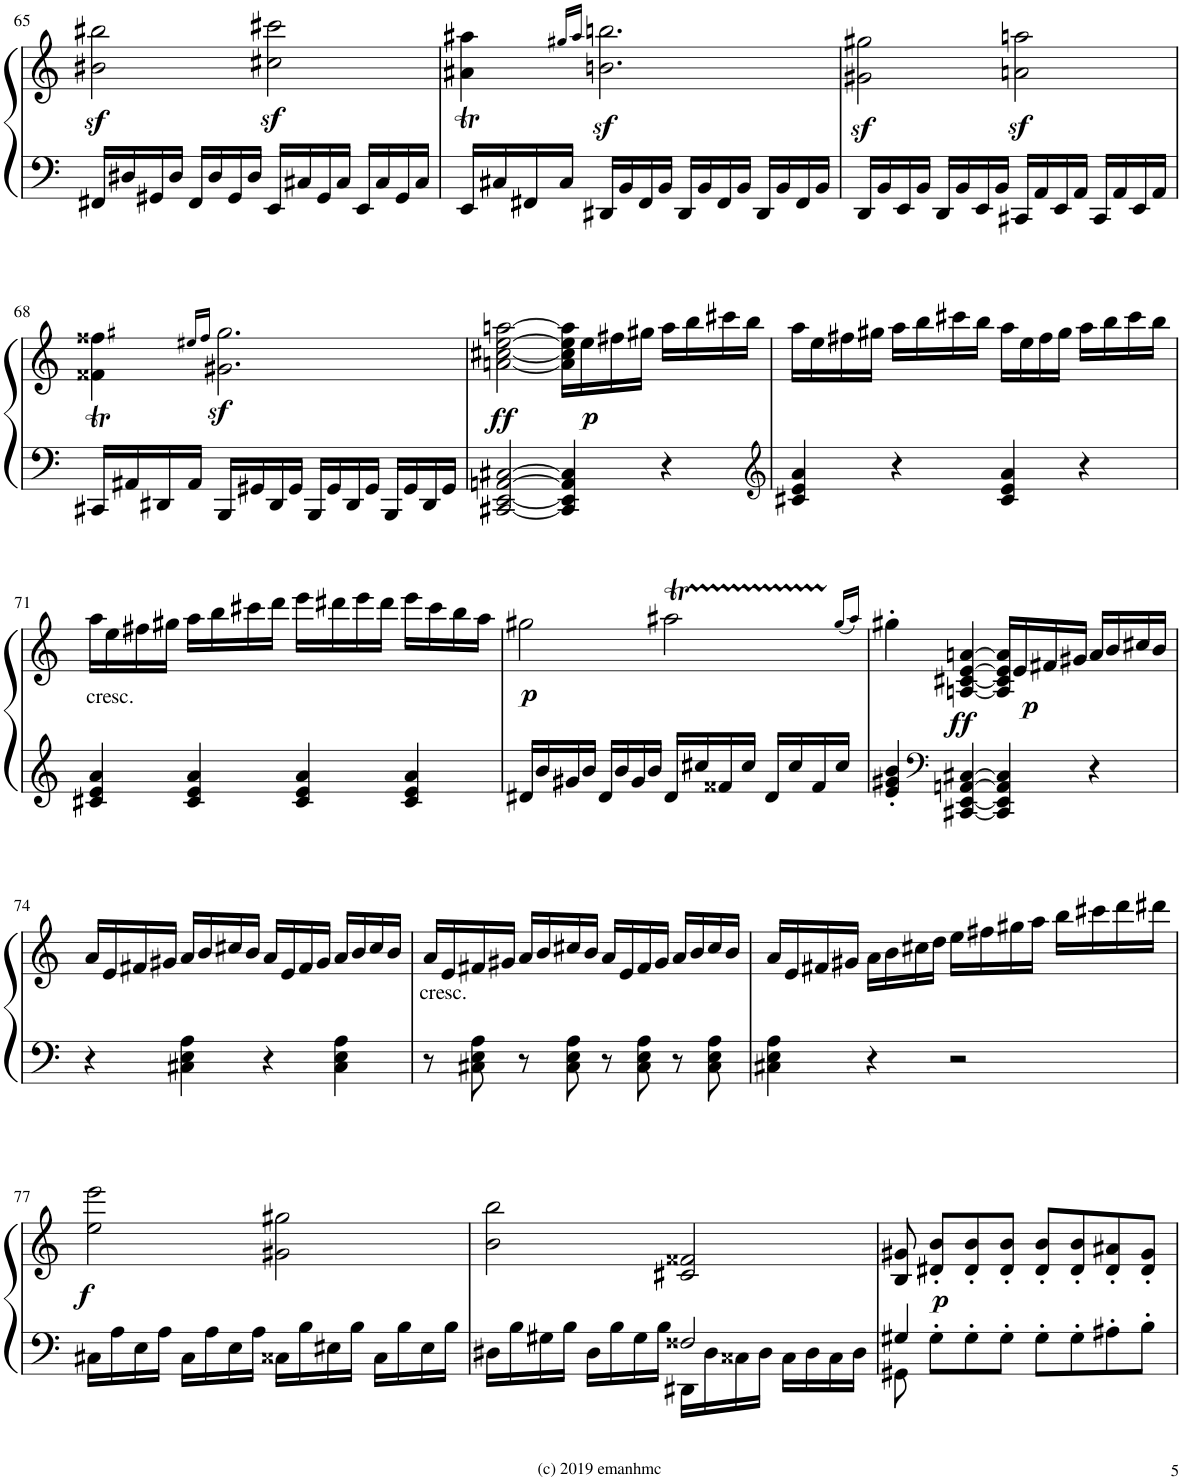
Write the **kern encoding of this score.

**kern	**kern	**dynam
*part1	*part1	*part1
*staff2	*staff1	*staff1/2
*I"Piano	*	*
*I'Pno.	*	*
!!LO:PB:g=z
*clefF4	*clefG2	*
*k[]	*k[]	*
*M4/4	*M4/4	*
*met(c)	*met(c)	*
=65	=65	=65
16FF#X/LL	2b#X\z<^ 2bb#X\z<^	.
16D#X/	.	.
16GG#X/	.	.
16D#/JJ	.	.
16FF#/LL	.	.
16D#/	.	.
16GG#/	.	.
16D#/JJ	.	.
16EE/LL	2cc#X\z<^ 2ccc#X\z<^	.
16C#X/	.	.
16GG#/	.	.
16C#/JJ	.	.
16EE/LL	.	.
16C#/	.	.
16GG#/	.	.
16C#/JJ	.	.
=66	=66	=66
*	*^	*
*	*	*Xtuplet	*
16EE/LL	4a#X\T 4aa#X\T	56....ryy	.
.	.	960ryy	.
.	.	28bb!	.
16C#X/	.	.	.
.	.	28aa#!	.
.	.	28bb!	.
16FF#X/	.	.	.
.	.	28aa#!	.
.	.	28gg#X!/LL	.
16C#/JJ	.	.	.
.	.	28aa#!/JJ	.
.	.	13440%10081ryy	.
!	!	!	!LO:DY:b
16DD#X/LL	2.bn\^ 2.bbn\^	.	sf
16BB/	.	.	.
16FF#/	.	.	.
16BB/JJ	.	.	.
16DD#/LL	.	.	.
16BB/	.	.	.
16FF#/	.	.	.
16BB/JJ	.	.	.
16DD#/LL	.	.	.
16BB/	.	.	.
16FF#/	.	.	.
16BB/JJ	.	.	.
*	*v	*v	*
=67	=67	=67
16DD/LL	2g#X\z<^ 2gg#X\z<^	.
16BB/	.	.
16EE/	.	.
16BB/JJ	.	.
16DD/LL	.	.
16BB/	.	.
16EE/	.	.
16BB/JJ	.	.
16CC#X/LL	2an\z<^ 2aan\z<^	.
16AA/	.	.
16EE/	.	.
16AA/JJ	.	.
16CC#/LL	.	.
16AA/	.	.
16EE/	.	.
16AA/JJ	.	.
!!LO:LB:g=z
=68	=68	=68
*	*^	*
16CC#X/LL	4f##X\T 4ff##X\T	56....ryy	.
.	.	960ryy	.
.	.	28gg#X!	.
16AA#X/	.	.	.
.	.	28ff##!	.
.	.	28gg#!	.
16DD#X/	.	.	.
.	.	28ff##!	.
.	.	28ee#X!/LL	.
16AA#/JJ	.	.	.
.	.	28ff##!/JJ	.
.	.	13440%10081ryy	.
!	!	!	!LO:DY:b
16BBB/LL	2.g#X\^ 2.gg#\^	.	sf
16GG#X/	.	.	.
16DD#/	.	.	.
16GG#/JJ	.	.	.
16BBB/LL	.	.	.
16GG#/	.	.	.
16DD#/	.	.	.
16GG#/JJ	.	.	.
16BBB/LL	.	.	.
16GG#/	.	.	.
16DD#/	.	.	.
16GG#/JJ	.	.	.
*	*v	*v	*
=69	=69	=69
!	!	!LO:DY:b
[2CC#X/ [2EE/ [>2AAn/ [>2C#X/	[<2an\ [<2cc#X\ [2ee\ [2aan\	ff
4CC#/] 4EE/] 4AA/] 4C#/]	16a\] 16cc#\] 16ee\] 16aa\]LL	.
!	!	!LO:DY:b
.	16ee\	p
.	16ff#X\	.
.	16gg#X\JJ	.
4r	16aa\LL	.
.	16bb\	.
.	16ccc#X\	.
.	16bb\JJ	.
=70	=70	=70
*clefG2	*	*
4c#X/ 4e/ 4a/	16aa\LL	.
.	16ee\	.
.	16ff#X\	.
.	16gg#X\JJ	.
4r	16aa\LL	.
.	16bb\	.
.	16ccc#X\	.
.	16bb\JJ	.
4c#/ 4e/ 4a/	16aa\LL	.
.	16ee\	.
.	16ff#\	.
.	16gg#\JJ	.
4r	16aa\LL	.
.	16bb\	.
.	16ccc#\	.
.	16bb\JJ	.
!!LO:LB:g=z
=71	=71	=71
!	!LO:TX:b:t=cresc.	!
4c#X/ 4e/ 4a/	16aa\LL	.
.	16ee\	.
.	16ff#X\	.
.	16gg#X\JJ	.
4c#/ 4e/ 4a/	16aa\LL	.
.	16bb\	.
.	16ccc#X\	.
.	16ddd\JJ	.
4c#/ 4e/ 4a/	16eee\LL	.
.	16ddd#X\	.
.	16eee\	.
.	16ddd#\JJ	.
4c#/ 4e/ 4a/	16eee\LL	.
.	16ccc#\	.
.	16bb\	.
.	16aa\JJ	.
=72	=72	=72
*	*^	*
!	!	!	!LO:DY:b
16d#X/LL	2gg#X\	2ryy	p
16b/	.	.	.
16g#X/	.	.	.
16b/JJ	.	.	.
16d#/LL	.	.	.
16b/	.	.	.
16g#/	.	.	.
16b/JJ	.	.	.
16d#/LL	2aa#X\	30ryy	.
.	.	30bb!	.
16cc#X/	.	.	.
.	.	30aa#!	.
.	.	30bb!	.
16f##X/	.	.	.
.	.	30aa#!	.
.	.	30bb!	.
16cc#/JJ	.	.	.
.	.	30aa#!	.
.	.	30bb!	.
16d#/LL	.	.	.
.	.	30aa#!	.
.	.	30bb!	.
16cc#/	.	.	.
.	.	30aa#!	.
.	.	30bb!	.
16f##/	.	.	.
.	.	30aa#!	.
.	.	(<30gg#!/LL	.
16cc#/JJ	.	.	.
.	.	30aa#!/JJ)	.
*	*v	*v	*
=73	=73	=73
4e/' 4g#X/' 4b/'	4gg#X'\	.
*clefF4	*	*
!	!	!LO:DY:b
[4CC#X/ [4EE/ [>4AAn/ [>4C#X/	[4An/ [4c#X/ [>4e/ [>4an/	ff
4CC#/] 4EE/] 4AA/] 4C#/]	16A/] 16c#/] 16e/] 16a/]LL	.
!	!	!LO:DY:b
.	16e/	p
.	16f#X/	.
.	16g#X/JJ	.
4r	16a/LL	.
.	16b/	.
.	16cc#X/	.
.	16b/JJ	.
!!LO:LB:g=z
=74	=74	=74
4r	16a/LL	.
.	16e/	.
.	16f#X/	.
.	16g#X/JJ	.
4C#X\ 4E\ 4A\	16a/LL	.
.	16b/	.
.	16cc#X/	.
.	16b/JJ	.
4r	16a/LL	.
.	16e/	.
.	16f#/	.
.	16g#/JJ	.
4C#\ 4E\ 4A\	16a/LL	.
.	16b/	.
.	16cc#/	.
.	16b/JJ	.
=75	=75	=75
!	!LO:TX:b:t=cresc.	!
8r	16a/LL	.
.	16e/	.
8C#X\ 8E\ 8A\	16f#X/	.
.	16g#X/JJ	.
8r	16a/LL	.
.	16b/	.
8C#\ 8E\ 8A\	16cc#X/	.
.	16b/JJ	.
8r	16a/LL	.
.	16e/	.
8C#\ 8E\ 8A\	16f#/	.
.	16g#/JJ	.
8r	16a/LL	.
.	16b/	.
8C#\ 8E\ 8A\	16cc#/	.
.	16b/JJ	.
=76	=76	=76
4C#X\ 4E\ 4A\	16a/LL	.
.	16e/	.
.	16f#X/	.
.	16g#X/JJ	.
4r	16a\LL	.
.	16b\	.
.	16cc#X\	.
.	16dd\JJ	.
2r	16ee\LL	.
.	16ff#X\	.
.	16gg#X\	.
.	16aa\JJ	.
.	16bb\LL	.
.	16ccc#X\	.
.	16ddd\	.
.	16ddd#X\JJ	.
!!LO:LB:g=z
=77	=77	=77
!	!	!LO:DY:b
16C#X\LL	2ee\ 2eee\	f
16A\	.	.
16E\	.	.
16A\JJ	.	.
16C#\LL	.	.
16A\	.	.
16E\	.	.
16A\JJ	.	.
16C##X\LL	2g#X\ 2gg#X\	.
16B\	.	.
16E#X\	.	.
16B\JJ	.	.
16C##\LL	.	.
16B\	.	.
16E#\	.	.
16B\JJ	.	.
=78	=78	=78
*^	*	*
2ryy	16D#X\LL	2b\ 2bb\	.
.	16B\	.	.
.	16G#X\	.	.
.	16B\JJ	.	.
.	16D#\LL	.	.
.	16B\	.	.
.	16G#\	.	.
.	16B\JJ	.	.
2F##X/	16DD#X\LL	2c#X/ 2f##X/	.
.	16D#\	.	.
.	16C##X\	.	.
.	16D#\JJ	.	.
.	16C##\LL	.	.
.	16D#\	.	.
.	16C##\	.	.
.	16D#\JJ	.	.
=79	=79	=79	=79
8G#X/	8GG#X\	8B/ 8g#X/	.
!	!	!	!LO:DY:b
2..ryy	8G#'\L	8d#X/'< 8b/'<L	p
.	8G#'\	8d#/'< 8b/'<	.
.	8G#'\J	8d#/'< 8b/'<J	.
.	8G#'\L	8d#/'< 8b/'<L	.
.	8G#'\	8d#/'< 8b/'<	.
.	8A#X'\	8d#/'< 8a#X/'<	.
.	8B'\J	8d#/'< 8g#/'<J	.
*v	*v	*	*
=	=	=
*-	*-	*-
